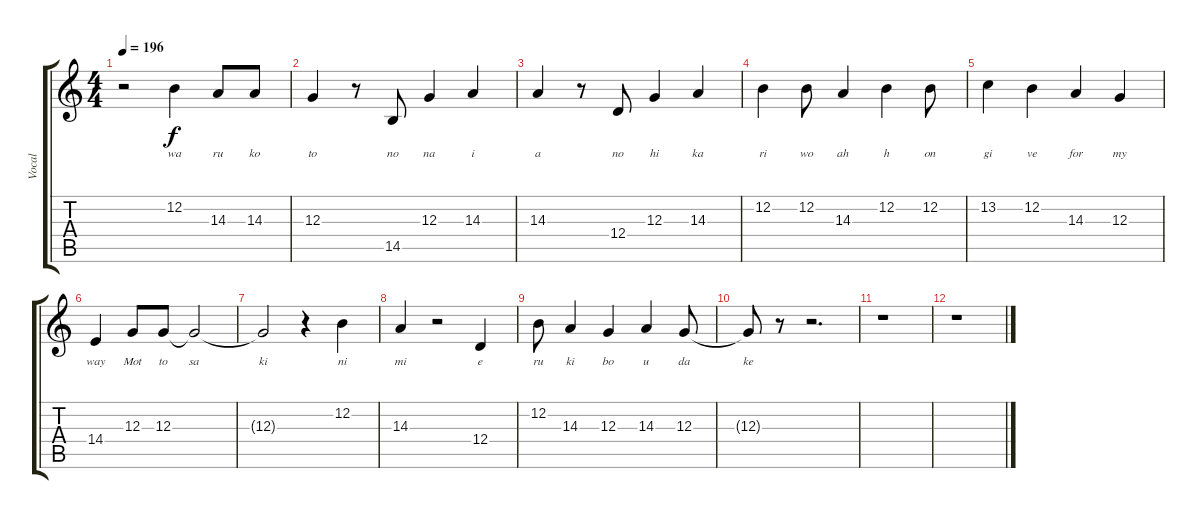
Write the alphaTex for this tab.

\track ("Vocal" "Vocal") {instrument clarinet}
\staff {score tabs}
\tuning (E4 B3 G3 D3 A2 E2) {hide}
\ts (4 4)
\tempo 196
\clef g2
\ks c
r.2{dy f} 12.2.4{lyrics (0 "wa") lyrics (1 "") lyrics (2 "") lyrics (3 "") lyrics (4 "")} 14.3.8{lyrics (0 "ru") lyrics (1 "") lyrics (2 "") lyrics (3 "") lyrics (4 "")} 14.3.8{lyrics (0 "ko") lyrics (1 "") lyrics (2 "") lyrics (3 "") lyrics (4 "")} |
12.3.4{lyrics (0 "to") lyrics (1 "") lyrics (2 "") lyrics (3 "") lyrics (4 "")} r.8 14.5.8{lyrics (0 "no") lyrics (1 "") lyrics (2 "") lyrics (3 "") lyrics (4 "")} 12.3.4{lyrics (0 "na") lyrics (1 "") lyrics (2 "") lyrics (3 "") lyrics (4 "")} 14.3.4{lyrics (0 "i") lyrics (1 "") lyrics (2 "") lyrics (3 "") lyrics (4 "")} |
14.3.4{lyrics (0 "a") lyrics (1 "") lyrics (2 "") lyrics (3 "") lyrics (4 "")} r.8 12.4.8{lyrics (0 "no") lyrics (1 "") lyrics (2 "") lyrics (3 "") lyrics (4 "")} 12.3.4{lyrics (0 "hi") lyrics (1 "") lyrics (2 "") lyrics (3 "") lyrics (4 "")} 14.3.4{lyrics (0 "ka") lyrics (1 "") lyrics (2 "") lyrics (3 "") lyrics (4 "")} |
12.2.4{lyrics (0 "ri") lyrics (1 "") lyrics (2 "") lyrics (3 "") lyrics (4 "")} 12.2.8{lyrics (0 "wo") lyrics (1 "") lyrics (2 "") lyrics (3 "") lyrics (4 "")} 14.3.4{lyrics (0 "ah") lyrics (1 "") lyrics (2 "") lyrics (3 "") lyrics (4 "")} 12.2.4{lyrics (0 "h") lyrics (1 "") lyrics (2 "") lyrics (3 "") lyrics (4 "")} 12.2.8{lyrics (0 "on") lyrics (1 "") lyrics (2 "") lyrics (3 "") lyrics (4 "")} |
13.2.4{lyrics (0 "gi") lyrics (1 "") lyrics (2 "") lyrics (3 "") lyrics (4 "")} 12.2.4{lyrics (0 "ve") lyrics (1 "") lyrics (2 "") lyrics (3 "") lyrics (4 "")} 14.3.4{lyrics (0 "for") lyrics (1 "") lyrics (2 "") lyrics (3 "") lyrics (4 "")} 12.3.4{lyrics (0 "my") lyrics (1 "") lyrics (2 "") lyrics (3 "") lyrics (4 "")} |
14.4.4{lyrics (0 "way") lyrics (1 "") lyrics (2 "") lyrics (3 "") lyrics (4 "")} 12.3.8{lyrics (0 "Mot") lyrics (1 "") lyrics (2 "") lyrics (3 "") lyrics (4 "")} 12.3.8{lyrics (0 "to") lyrics (1 "") lyrics (2 "") lyrics (3 "") lyrics (4 "")} 12.3{t}.2{lyrics (0 "sa") lyrics (1 "") lyrics (2 "") lyrics (3 "") lyrics (4 "")} |
12.3{t}.2{lyrics (0 "ki") lyrics (1 "") lyrics (2 "") lyrics (3 "") lyrics (4 "")} r.4 12.2.4{lyrics (0 "ni") lyrics (1 "") lyrics (2 "") lyrics (3 "") lyrics (4 "")} |
14.3.4{lyrics (0 "mi") lyrics (1 "") lyrics (2 "") lyrics (3 "") lyrics (4 "")} r.2 12.4.4{lyrics (0 "e") lyrics (1 "") lyrics (2 "") lyrics (3 "") lyrics (4 "")} |
12.2.8{lyrics (0 "ru") lyrics (1 "") lyrics (2 "") lyrics (3 "") lyrics (4 "")} 14.3.4{lyrics (0 "ki") lyrics (1 "") lyrics (2 "") lyrics (3 "") lyrics (4 "")} 12.3.4{lyrics (0 "bo") lyrics (1 "") lyrics (2 "") lyrics (3 "") lyrics (4 "")} 14.3.4{lyrics (0 "u") lyrics (1 "") lyrics (2 "") lyrics (3 "") lyrics (4 "")} 12.3.8{lyrics (0 "da") lyrics (1 "") lyrics (2 "") lyrics (3 "") lyrics (4 "")} |
12.3{t}.8{lyrics (0 "ke") lyrics (1 "") lyrics (2 "") lyrics (3 "") lyrics (4 "")} r.8 r.2{d} |
r.1 |
r.1
